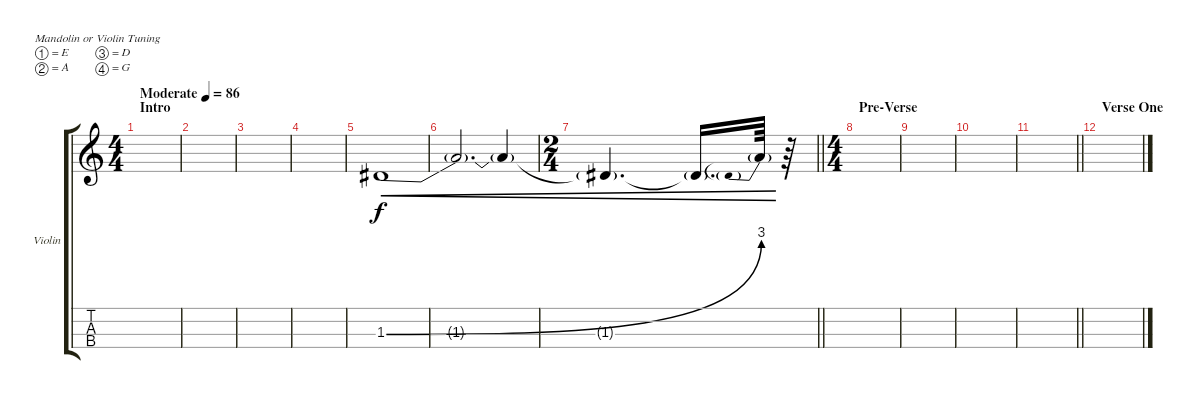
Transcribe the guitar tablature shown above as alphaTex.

\bracketExtendMode groupsimilarinstruments
\firstSystemTrackNameOrientation horizontal
\otherSystemsTrackNameOrientation horizontal
\track ("Violin" "Violin") {instrument violin}
\staff {score tabs}
\tuning (E5 A4 D4 G3)
\ts (4 4)
\beaming (8 2 2 2 2)
\section ("" "Intro")
\tempo (86 "Moderate")
\clef g2
\scale
0.487395
\ks c
|
\scale
0.256303 |
\scale
0.256303 |
\scale
0.333333 |
\scale
0.333333 1.3{be (bend 0 0 60 12)}.1{cre} |
\scale
0.333333 1.3{t}.2{d cre} 1.3{t}.4{cre} |
\ts (2 4)
\beaming (8 2 2)
\scale
0.395904
\barLineRight lightlight
1.3{t}.4{d cre} 1.3{t}.16{d cre} 1.3{be (prebend 0 12 60 12) t}.64{cre} r.64 |
\ts (4 4)
\beaming (8 2 2 2 2)
\section ("" "Pre-Verse")
\scale
0.395904 |
\scale
0.208191 |
\scale
0.333333 |
\scale
0.333333
\barLineRight lightlight
|
\section ("" "Verse One")
\scale
0.333333 |
\scale
0.333333 |
\scale
0.333333 |
\scale
0.333333 |
\scale
0.333333
